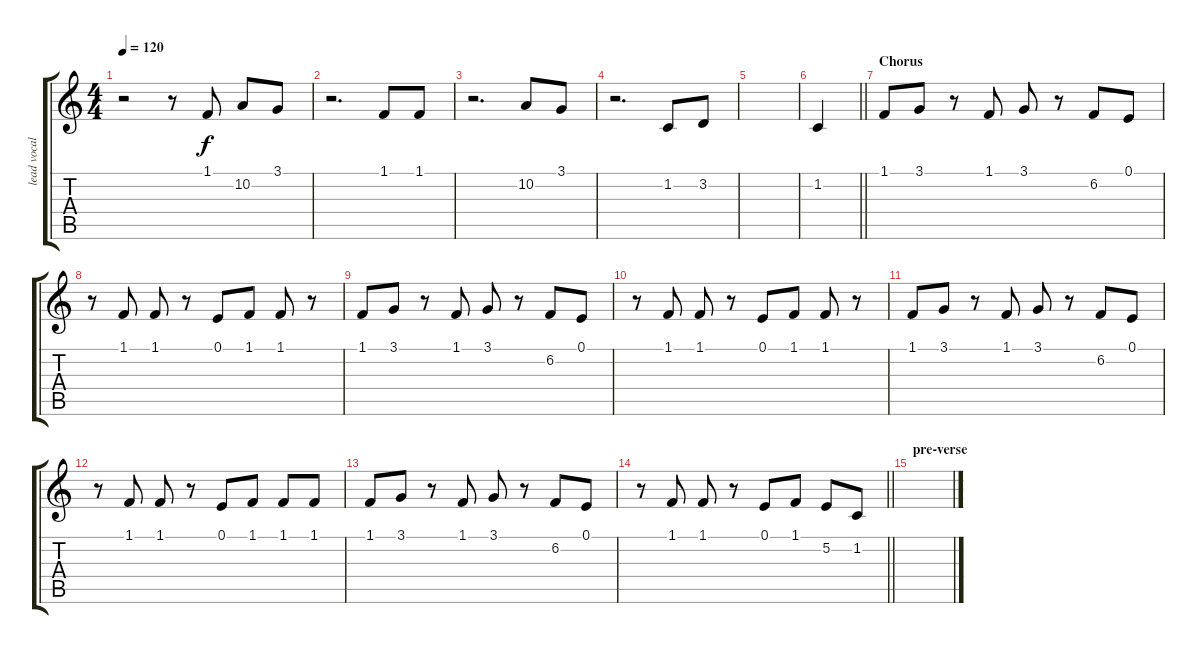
\track ("lead vocals" "lead vocal") {instrument lead1square}
\staff {score tabs}
\tuning (E4 B3 G3 D3 A2 E2) {hide}
\ts (4 4)
\tempo 120
\clef g2
\ks c
r.2{dy f} r.8 1.1.8 10.2.8 3.1.8 |
r.2{d} 1.1.8 1.1.8 |
r.2{d} 10.2.8 3.1.8 |
r.2{d} 1.2.8 3.2.8 |
|
\barLineRight lightlight
1.2.4 |
\section ("" "Chorus")
1.1.8 3.1.8 r.8 1.1.8 3.1.8 r.8 6.2.8 0.1.8 |
r.8 1.1.8 1.1.8 r.8 0.1.8 1.1.8 1.1.8 r.8 |
1.1.8 3.1.8 r.8 1.1.8 3.1.8 r.8 6.2.8 0.1.8 |
r.8 1.1.8 1.1.8 r.8 0.1.8 1.1.8 1.1.8 r.8 |
1.1.8 3.1.8 r.8 1.1.8 3.1.8 r.8 6.2.8 0.1.8 |
r.8 1.1.8 1.1.8 r.8 0.1.8 1.1.8 1.1.8 1.1.8 |
1.1.8 3.1.8 r.8 1.1.8 3.1.8 r.8 6.2.8 0.1.8 |
\barLineRight lightlight
r.8 1.1.8 1.1.8 r.8 0.1.8 1.1.8 5.2.8 1.2.8 |
\section ("" "pre-verse")
